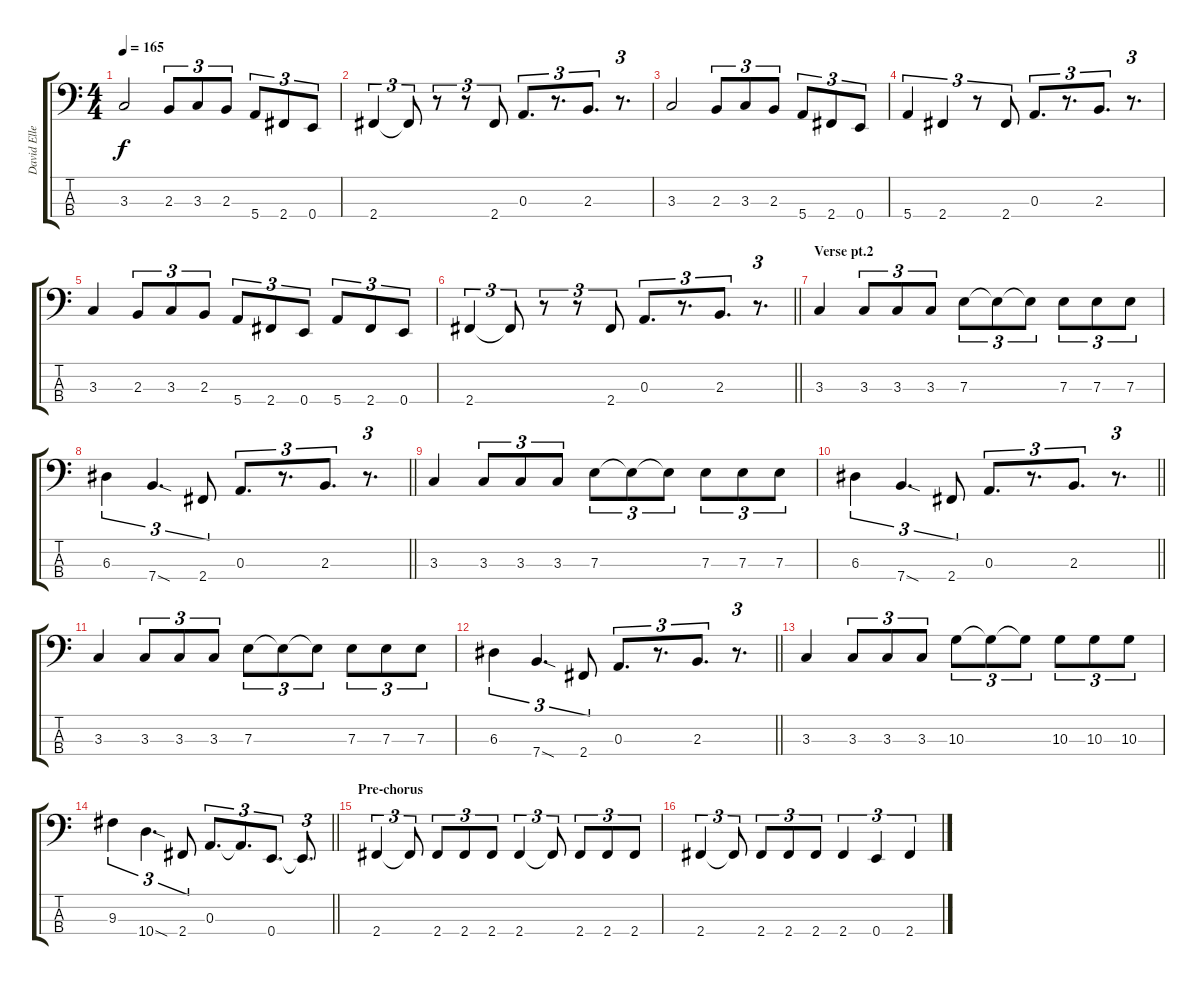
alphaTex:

\track ("David Ellefson" "David Elle") {solo instrument electricbassfinger}
\staff {score tabs}
\tuning (G2 D2 A1 E1) {hide}
\ts (4 4)
\tempo 165
\clef f4
\ks c
3.3.2{dy f} 2.3.8{tu (3 2)} 3.3.8{tu (3 2)} 2.3.8{tu (3 2)} 5.4.8{tu (3 2)} 2.4.8{tu (3 2)} 0.4.8{tu (3 2)} |
2.4.4{tu (3 2)} 2.4{t}.8{tu (3 2)} r.8{tu (3 2)} r.8{tu (3 2)} 2.4.8{tu (3 2)} 0.3.8{d tu (3 2)} r.8{d tu (3 2)} 2.3.8{d tu (3 2)} r.8{d tu (3 2)} |
3.3.2 2.3.8{tu (3 2)} 3.3.8{tu (3 2)} 2.3.8{tu (3 2)} 5.4.8{tu (3 2)} 2.4.8{tu (3 2)} 0.4.8{tu (3 2)} |
5.4.4{tu (3 2)} 2.4.4{tu (3 2)} r.8{tu (3 2)} 2.4.8{tu (3 2)} 0.3.8{d tu (3 2)} r.8{d tu (3 2)} 2.3.8{d tu (3 2)} r.8{d tu (3 2)} |
3.3.4 2.3.8{tu (3 2)} 3.3.8{tu (3 2)} 2.3.8{tu (3 2)} 5.4.8{tu (3 2)} 2.4.8{tu (3 2)} 0.4.8{tu (3 2)} 5.4.8{tu (3 2)} 2.4.8{tu (3 2)} 0.4.8{tu (3 2)} |
\barLineRight lightlight
2.4.4{tu (3 2)} 2.4{t}.8{tu (3 2)} r.8{tu (3 2)} r.8{tu (3 2)} 2.4.8{tu (3 2)} 0.3.8{d tu (3 2)} r.8{d tu (3 2)} 2.3.8{d tu (3 2)} r.8{d tu (3 2)} |
\section ("" "Verse pt.2")
3.3.4 3.3.8{tu (3 2)} 3.3.8{tu (3 2)} 3.3.8{tu (3 2)} 7.3.8{tu (3 2)} 7.3{t}.8{tu (3 2)} 7.3{t}.8{tu (3 2)} 7.3.8{tu (3 2)} 7.3.8{tu (3 2)} 7.3.8{tu (3 2)} |
\barLineRight lightlight
6.3.4{tu (3 2)} 7.4{sod}.4{d tu (3 2)} 2.4.8{tu (3 2)} 0.3.8{d tu (3 2)} r.8{d tu (3 2)} 2.3.8{d tu (3 2)} r.8{d tu (3 2)} |
3.3.4 3.3.8{tu (3 2)} 3.3.8{tu (3 2)} 3.3.8{tu (3 2)} 7.3.8{tu (3 2)} 7.3{t}.8{tu (3 2)} 7.3{t}.8{tu (3 2)} 7.3.8{tu (3 2)} 7.3.8{tu (3 2)} 7.3.8{tu (3 2)} |
\barLineRight lightlight
6.3.4{tu (3 2)} 7.4{sod}.4{d tu (3 2)} 2.4.8{tu (3 2)} 0.3.8{d tu (3 2)} r.8{d tu (3 2)} 2.3.8{d tu (3 2)} r.8{d tu (3 2)} |
3.3.4 3.3.8{tu (3 2)} 3.3.8{tu (3 2)} 3.3.8{tu (3 2)} 7.3.8{tu (3 2)} 7.3{t}.8{tu (3 2)} 7.3{t}.8{tu (3 2)} 7.3.8{tu (3 2)} 7.3.8{tu (3 2)} 7.3.8{tu (3 2)} |
\barLineRight lightlight
6.3.4{tu (3 2)} 7.4{sod}.4{d tu (3 2)} 2.4.8{tu (3 2)} 0.3.8{d tu (3 2)} r.8{d tu (3 2)} 2.3.8{d tu (3 2)} r.8{d tu (3 2)} |
3.3.4 3.3.8{tu (3 2)} 3.3.8{tu (3 2)} 3.3.8{tu (3 2)} 10.3.8{tu (3 2)} 10.3{t}.8{tu (3 2)} 10.3{t}.8{tu (3 2)} 10.3.8{tu (3 2)} 10.3.8{tu (3 2)} 10.3.8{tu (3 2)} |
\barLineRight lightlight
9.3.4{tu (3 2)} 10.4{sod}.4{d tu (3 2)} 2.4.8{tu (3 2)} 0.3.8{d tu (3 2)} 0.3{t}.8{d tu (3 2)} 0.4.8{d tu (3 2)} 0.4{t}.8{d tu (3 2)} |
\section ("" "Pre-chorus")
2.4.4{tu (3 2)} 2.4{t}.8{tu (3 2)} 2.4.8{tu (3 2)} 2.4.8{tu (3 2)} 2.4.8{tu (3 2)} 2.4.4{tu (3 2)} 2.4{t}.8{tu (3 2)} 2.4.8{tu (3 2)} 2.4.8{tu (3 2)} 2.4.8{tu (3 2)} |
2.4.4{tu (3 2)} 2.4{t}.8{tu (3 2)} 2.4.8{tu (3 2)} 2.4.8{tu (3 2)} 2.4.8{tu (3 2)} 2.4.4{tu (3 2)} 0.4.4{tu (3 2)} 2.4.4{tu (3 2)}
